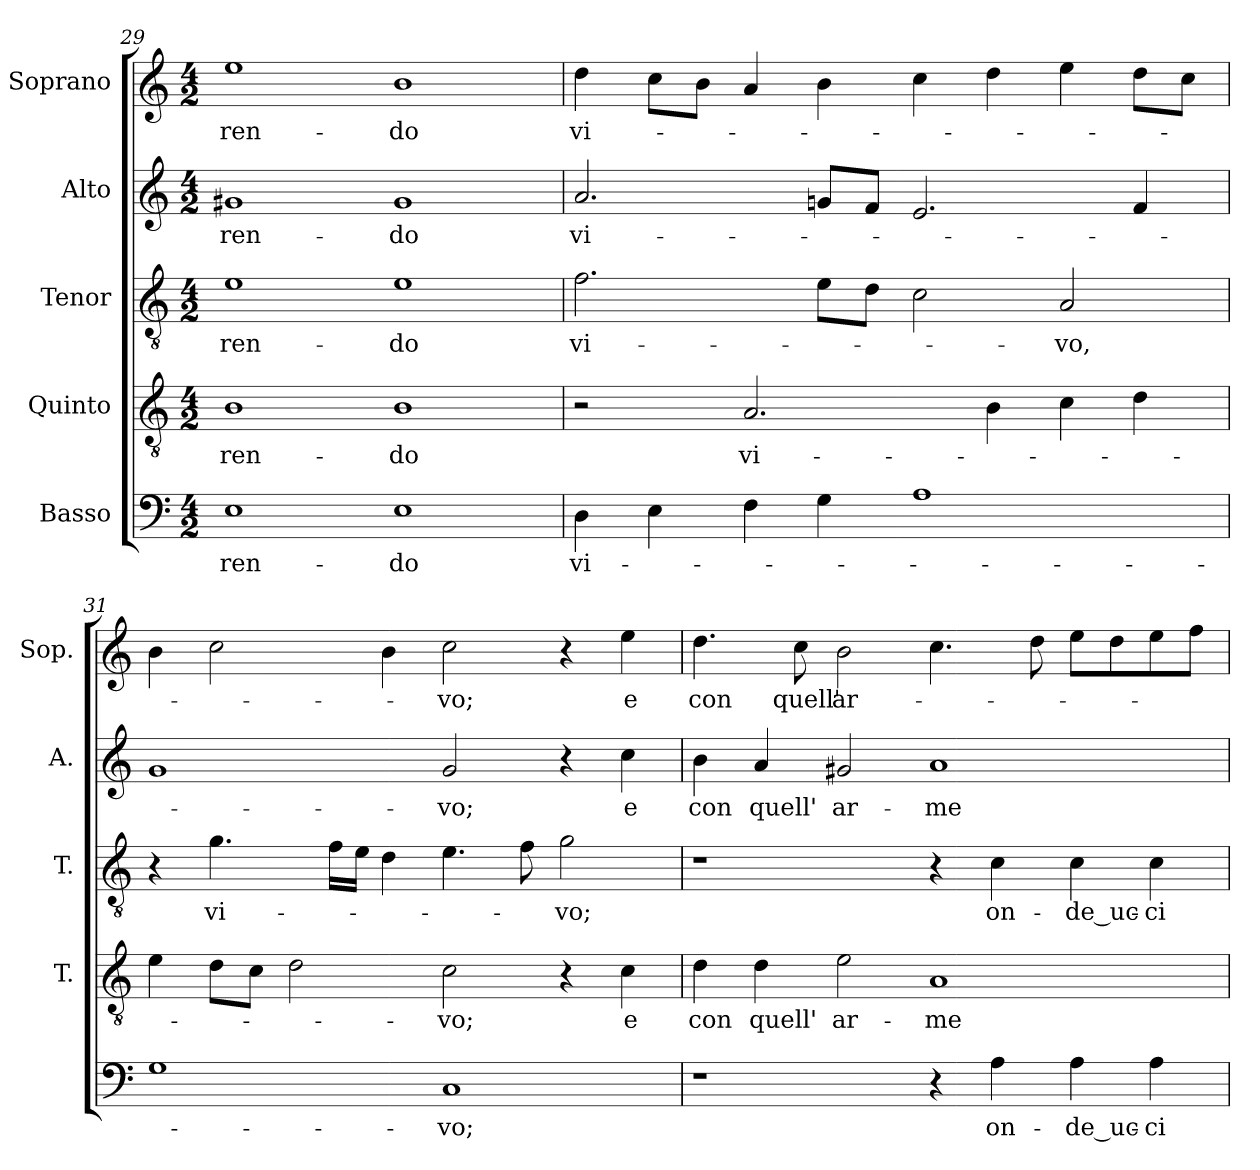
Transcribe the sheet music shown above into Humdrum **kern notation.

**kern	**text	**kern	**text	**kern	**text	**kern	**text	**kern	**text
*part5	*part5	*part4	*part4	*part3	*part3	*part2	*part2	*part1	*part1
*staff5	*staff5	*staff4	*staff4	*staff3	*staff3	*staff2	*staff2	*staff1	*staff1
*I"Basso	*	*I"Quinto	*	*I"Tenor	*	*I"Alto	*	*I"Soprano	*
*	*	*I'T.	*	*I'T.	*	*I'A.	*	*I'Sop.	*
*clefF4	*	*clefGv2	*	*clefGv2	*	*clefG2	*	*clefG2	*
*	*	*ITrd7c12	*	*ITrd7c12	*	*	*	*	*
*k[]	*	*k[]	*	*k[]	*	*k[]	*	*k[]	*
*C:	*	*C:	*	*C:	*	*C:	*	*C:	*
*M4/2	*	*M4/2	*	*M4/2	*	*M4/2	*	*M4/2	*
=29	=29	=29	=29	=29	=29	=29	=29	=29	=29
!	!LO:LY:b:color=#000000	!	!	!	!	!	!	!	!
!	!	!	!LO:LY:b:color=#000000	!	!	!	!	!	!
!	!	!	!	!	!LO:LY:b:color=#000000	!	!	!	!
!	!	!	!	!	!	!	!LO:LY:b:color=#000000	!	!
!	!	!	!	!	!	!	!	!	!LO:LY:b:color=#000000
1Ei	-ren-	1BBi	-ren-	1Ei	-ren-	1g#Xi	-ren-	1eei	-ren-
!	!LO:LY:b:color=#000000	!	!	!	!	!	!	!	!
!	!	!	!LO:LY:b:color=#000000	!	!	!	!	!	!
!	!	!	!	!	!LO:LY:b:color=#000000	!	!	!	!
!	!	!	!	!	!	!	!LO:LY:b:color=#000000	!	!
!	!	!	!	!	!	!	!	!	!LO:LY:b:color=#000000
1Ei	-do	1BBi	-do	1Ei	-do	1g#i	-do	1bi	-do
=30	=30	=30	=30	=30	=30	=30	=30	=30	=30
!	!LO:LY:b:color=#000000	!	!	!	!	!	!	!	!
!	!	!	!	!	!LO:LY:b:color=#000000	!	!	!	!
!	!	!	!	!	!	!	!LO:LY:b:color=#000000	!	!
!	!	!	!	!	!	!	!	!	!LO:LY:b:color=#000000
4Di\	vi-	2r	.	2.Fi\	vi-	2.ai/	vi-	4ddi\	vi-
4Ei\	.	.	.	.	.	.	.	8cci\L	.
.	.	.	.	.	.	.	.	8bi\J	.
!	!	!	!LO:LY:b:color=#000000	!	!	!	!	!	!
4Fi\	.	2.AAi/	vi-	.	.	.	.	4ai/	.
4Gi\	.	.	.	8Ei\L	.	8gni/L	.	4bi\	.
.	.	.	.	8Di\J	.	8fi/J	.	.	.
1Ai	.	.	.	2Ci\	.	2.ei/	.	4cci\	.
.	.	4BBi\	.	.	.	.	.	4ddi\	.
!	!	!	!	!	!LO:LY:b:color=#000000	!	!	!	!
.	.	4Ci\	.	2AAi/	-vo,	.	.	4eei\	.
.	.	4Di\	.	.	.	4fi/	.	8ddi\L	.
.	.	.	.	.	.	.	.	8cci\J	.
=31	=31	=31	=31	=31	=31	=31	=31	=31	=31
1Gi	.	4Ei\	.	4r	.	1gi	.	4bi\	.
!	!	!	!	!	!LO:LY:b:color=#000000	!	!	!	!
.	.	8Di\L	.	4.Gi\	vi-	.	.	2cci\	.
.	.	8Ci\J	.	.	.	.	.	.	.
.	.	2Di\	.	.	.	.	.	.	.
.	.	.	.	16Fi\LL	.	.	.	.	.
.	.	.	.	16Ei\JJ	.	.	.	.	.
.	.	.	.	4Di\	.	.	.	4bi\	.
!	!LO:LY:b:color=#000000	!	!	!	!	!	!	!	!
!	!	!	!LO:LY:b:color=#000000	!	!	!	!	!	!
!	!	!	!	!	!	!	!LO:LY:b:color=#000000	!	!
!	!	!	!	!	!	!	!	!	!LO:LY:b:color=#000000
1Ci	-vo;	2Ci\	-vo;	4.Ei\	.	2gi/	-vo;	2cci\	-vo;
.	.	.	.	8Fi\	.	.	.	.	.
!	!	!	!	!	!LO:LY:b:color=#000000	!	!	!	!
.	.	4r	.	2Gi\	-vo;	4r	.	4r	.
!	!	!	!LO:LY:b:color=#000000	!	!	!	!	!	!
!	!	!	!	!	!	!	!LO:LY:b:color=#000000	!	!
!	!	!	!	!	!	!	!	!	!LO:LY:b:color=#000000
.	.	4Ci\	e	.	.	4cci\	e	4eei\	e
!!LO:LB:g=z
=32	=32	=32	=32	=32	=32	=32	=32	=32	=32
!	!	!	!LO:LY:b:color=#000000	!	!	!	!	!	!
!	!	!	!	!	!	!	!LO:LY:b:color=#000000	!	!
!	!	!	!	!	!	!	!	!	!LO:LY:b:color=#000000
1r	.	4Di\	con	1r	.	4bi\	con	4.ddi\	con
!	!	!	!LO:LY:b:color=#000000	!	!	!	!	!	!
!	!	!	!	!	!	!	!LO:LY:b:color=#000000	!	!
.	.	4Di\	quell'	.	.	4ai/	quell'	.	.
!	!	!	!	!	!	!	!	!	!LO:LY:b:color=#000000
.	.	.	.	.	.	.	.	8cci\	quell'
!	!	!	!LO:LY:b:color=#000000	!	!	!	!	!	!
!	!	!	!	!	!	!	!LO:LY:b:color=#000000	!	!
!	!	!	!	!	!	!	!	!	!LO:LY:b:color=#000000
.	.	2Ei\	ar-	.	.	2g#Xi/	ar-	2bi\	ar-
!	!	!	!LO:LY:b:color=#000000	!	!	!	!	!	!
!	!	!	!	!	!	!	!LO:LY:b:color=#000000	!	!
4r	.	1AAi	-me	4r	.	1ai	-me	4.cci\	.
!	!LO:LY:b:color=#000000	!	!	!	!	!	!	!	!
!	!	!	!	!	!LO:LY:b:color=#000000	!	!	!	!
4Ai\	on-	.	.	4Ci\	on-	.	.	.	.
.	.	.	.	.	.	.	.	8ddi\	.
!	!LO:LY:b:color=#000000	!	!	!	!	!	!	!	!
!	!	!	!	!	!LO:LY:b:color=#000000	!	!	!	!
4Ai\	-de_uc-	.	.	4Ci\	-de_uc-	.	.	8eei\L	.
.	.	.	.	.	.	.	.	8ddi\	.
!	!LO:LY:b:color=#000000	!	!	!	!	!	!	!	!
!	!	!	!	!	!LO:LY:b:color=#000000	!	!	!	!
4Ai\	-ci-	.	.	4Ci\	-ci-	.	.	8eei\	.
.	.	.	.	.	.	.	.	8ffi\J	.
=	=	=	=	=	=	=	=	=	=
*-	*-	*-	*-	*-	*-	*-	*-	*-	*-
